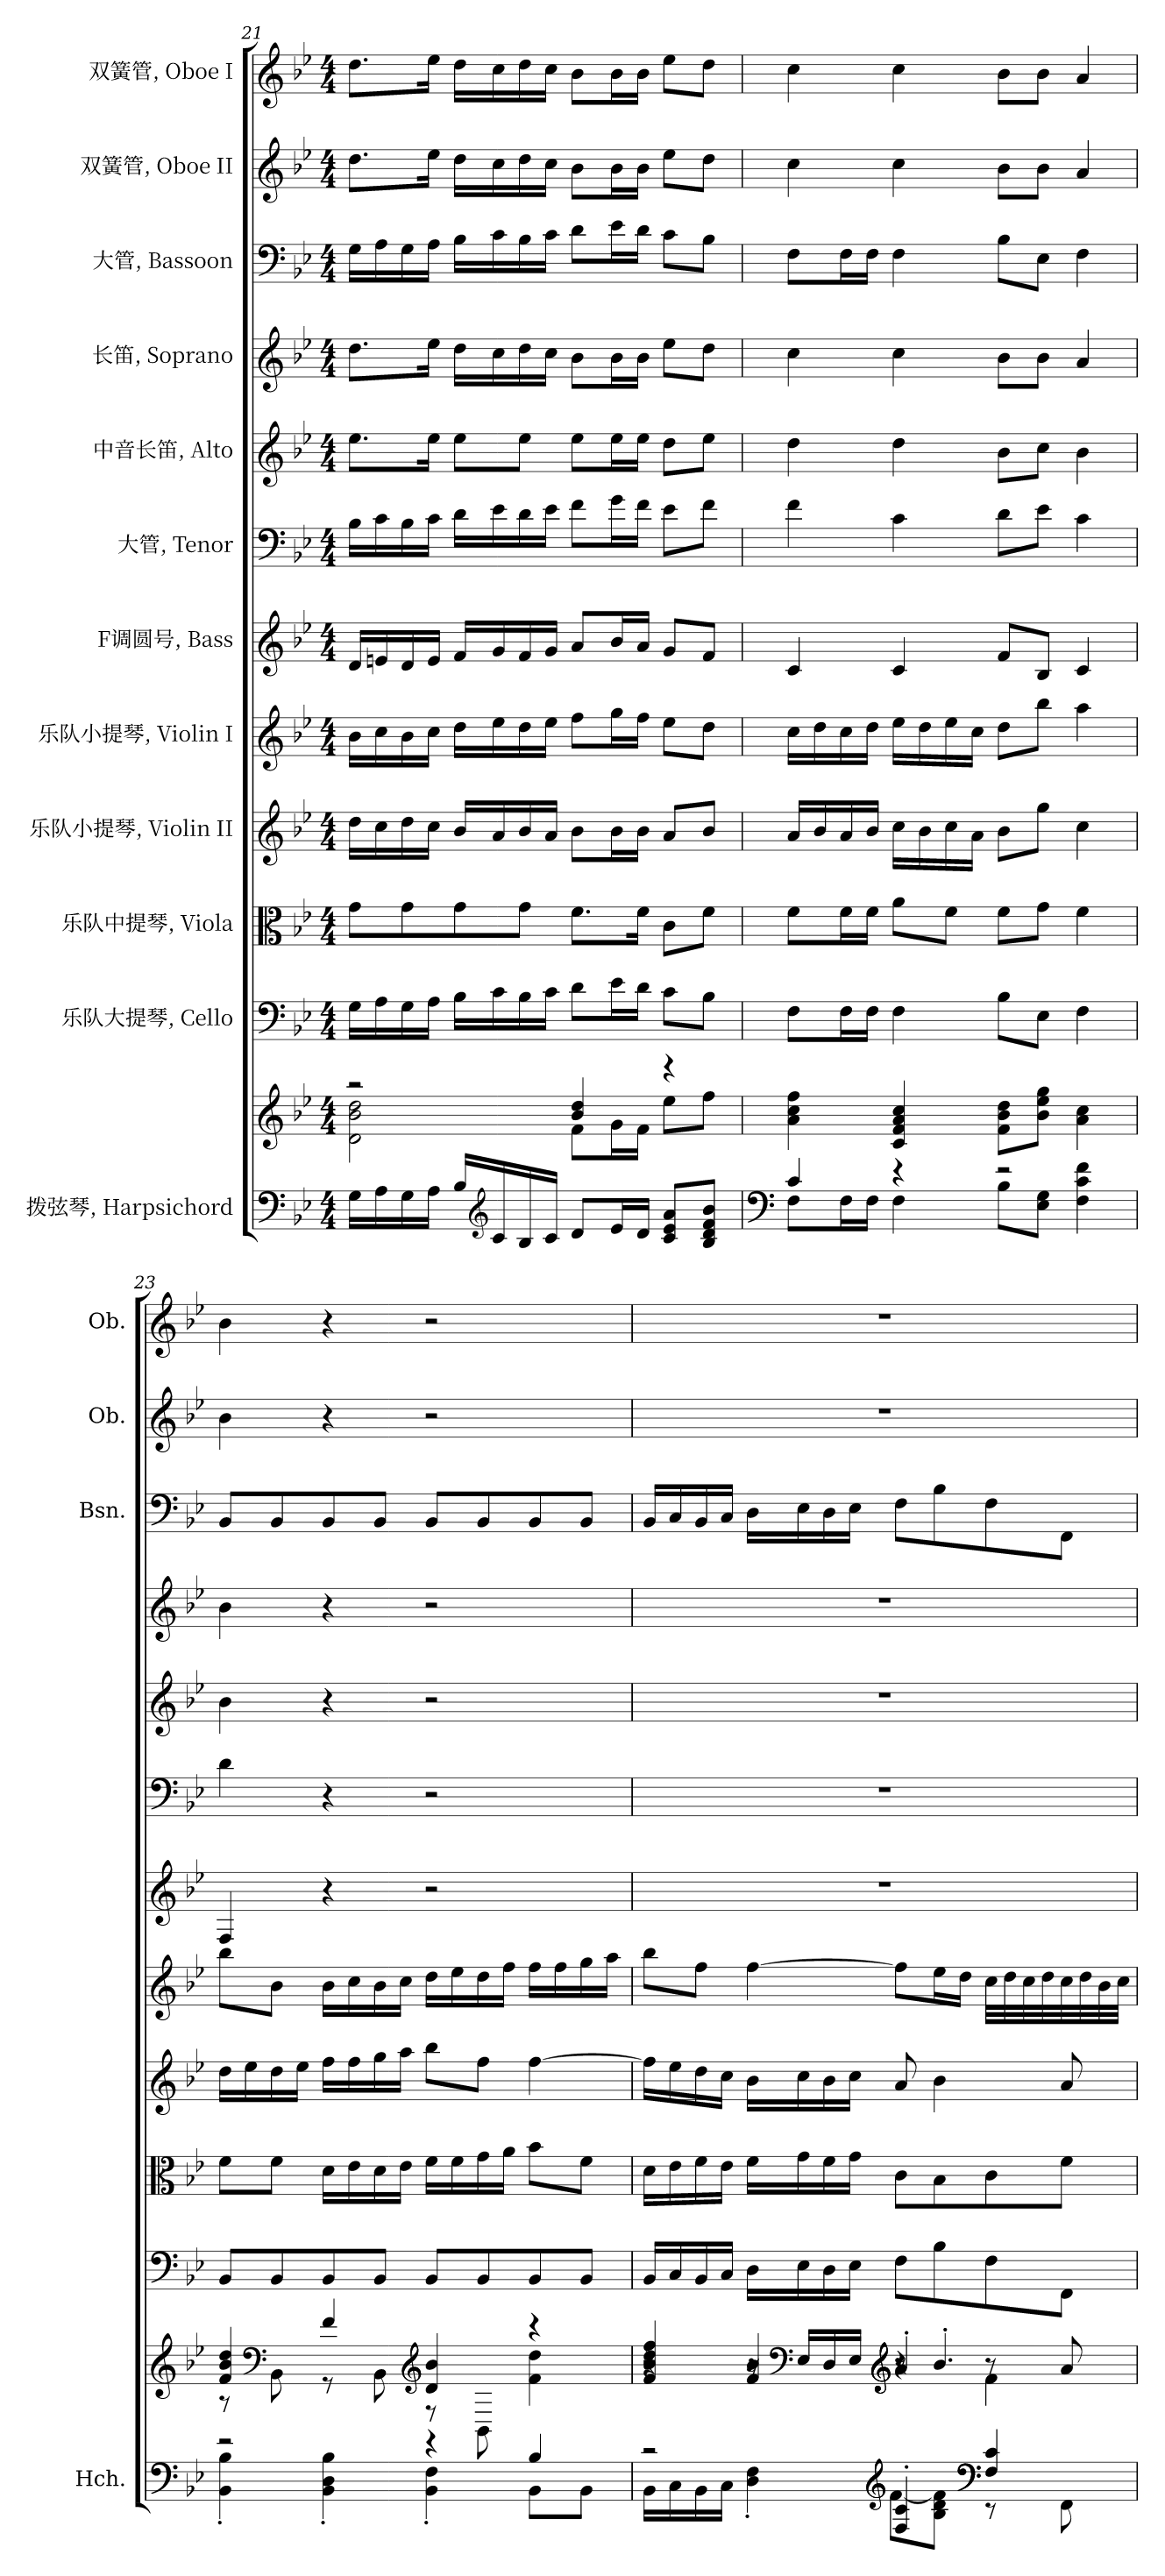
**kern	**kern	**kern	**kern	**kern	**kern	**kern	**kern	**kern	**kern	**kern	**kern	**kern
*part12	*part12	*part11	*part10	*part9	*part8	*part7	*part6	*part5	*part4	*part3	*part2	*part1
*staff13	*staff12	*staff11	*staff10	*staff9	*staff8	*staff7	*staff6	*staff5	*staff4	*staff3	*staff2	*staff1
*I"拨弦琴, Harpsichord	*	*I"乐队大提琴, Cello	*I"乐队中提琴, Viola	*I"乐队小提琴, Violin II	*I"乐队小提琴, Violin I	*I"F调圆号, Bass	*I"大管, Tenor	*I"中音长笛, Alto	*I"长笛, Soprano	*I"大管, Bassoon	*I"双簧管, Oboe II	*I"双簧管, Oboe I
*I'Hch.	*	*	*	*	*	*	*	*	*	*I'Bsn.	*I'Ob.	*I'Ob.
*clefF4	*clefG2	*clefF4	*clefC3	*clefG2	*clefG2	*clefG2	*clefF4	*clefG2	*clefG2	*clefF4	*clefG2	*clefG2
*	*	*	*	*	*	*ITrd4c7	*	*ITrd3c5	*	*	*	*
*k[b-e-]	*k[b-e-]	*k[b-e-]	*k[b-e-]	*k[b-e-]	*k[b-e-]	*k[b-e-a-]	*k[b-e-]	*k[b-]	*k[b-e-]	*k[b-e-]	*k[b-e-]	*k[b-e-]
*M4/4	*M4/4	*M4/4	*M4/4	*M4/4	*M4/4	*M4/4	*M4/4	*M4/4	*M4/4	*M4/4	*M4/4	*M4/4
=21	=21	=21	=21	=21	=21	=21	=21	=21	=21	=21	=21	=21
*	*^	*	*	*	*	*	*	*	*	*	*	*
16G\LL	2r	2d\ 2b-\ 2dd\	16G\LL	8g\L	16dd\LL	16b-\LL	16G/LL	16B-\LL	8.b-\L	8.dd\L	16G\LL	8.dd\L	8.dd\L
16A\	.	.	16A\	.	16cc\	16cc\	16An/	16c\	.	.	16A\	.	.
16G\	.	.	16G\	8g\	16dd\	16b-\	16G/	16B-\	.	.	16G\	.	.
16A\JJ	.	.	16A\JJ	.	16cc\JJ	16cc\JJ	16A/JJ	16c\JJ	16b-\Jk	16ee-\Jk	16A\JJ	16ee-\Jk	16ee-\Jk
16B-/LL	.	.	16B-\LL	8g\	16b-/LL	16dd\LL	16B-/LL	16d\LL	8b-\L	16dd\LL	16B-\LL	16dd\LL	16dd\LL
*clefG2	*	*	*	*	*	*	*	*	*	*	*	*	*
16c/	.	.	16c\	.	16a/	16ee-\	16c/	16e-\	.	16cc\	16c\	16cc\	16cc\
16B-/	.	.	16B-\	8g\J	16b-/	16dd\	16B-/	16d\	8b-\J	16dd\	16B-\	16dd\	16dd\
16c/JJ	.	.	16c\JJ	.	16a/JJ	16ee-\JJ	16c/JJ	16e-\JJ	.	16cc\JJ	16c\JJ	16cc\JJ	16cc\JJ
8d/L	4b-/ 4dd/	8f\L	8d\L	8.f\L	8b-\L	8ff\L	8d/L	8f\L	8b-\L	8b-\L	8d\L	8b-\L	8b-\L
16e-/L	.	16g\L	16e-\L	.	16b-\L	16gg\L	16e-/L	16g\L	16b-\L	16b-\L	16e-\L	16b-\L	16b-\L
16d/JJ	.	16f\JJ	16d\JJ	16f\Jk	16b-\JJ	16ff\JJ	16d/JJ	16f\JJ	16b-\JJ	16b-\JJ	16d\JJ	16b-\JJ	16b-\JJ
8c/ 8e-/ 8a/L	4r	8ee-\L	8c\L	8c\L	8a/L	8ee-\L	8c/L	8e-\L	8a\L	8ee-\L	8c\L	8ee-\L	8ee-\L
8B-/ 8d/ 8f/ 8b-/J	.	8ff\J	8B-\J	8f\J	8b-/J	8dd\J	8B-/J	8f\J	8b-\J	8dd\J	8B-\J	8dd\J	8dd\J
*	*v	*v	*	*	*	*	*	*	*	*	*	*	*
!!LO:PB:g=z
=22	=22	=22	=22	=22	=22	=22	=22	=22	=22	=22	=22	=22
*clefF4	*	*	*	*	*	*	*	*	*	*	*	*
*^	*	*	*	*	*	*	*	*	*	*	*	*
4c/	8F\L	4a\ 4cc\ 4ff\	8F\L	8f\L	16a/LL	16cc\LL	4F/	4f\	4a\	4cc\	8F\L	4cc\	4cc\
.	.	.	.	.	16b-/	16dd\	.	.	.	.	.	.	.
.	16F\L	.	16F\L	16f\L	16a/	16cc\	.	.	.	.	16F\L	.	.
.	16F\JJ	.	16F\JJ	16f\JJ	16b-/JJ	16dd\JJ	.	.	.	.	16F\JJ	.	.
4r	4F\	4c/ 4f/ 4a/ 4cc/	4F\	8a\L	16cc\LL	16ee-\LL	4F/	4c\	4a\	4cc\	4F\	4cc\	4cc\
.	.	.	.	.	16b-\	16dd\	.	.	.	.	.	.	.
.	.	.	.	8f\J	16cc\	16ee-\	.	.	.	.	.	.	.
.	.	.	.	.	16a\JJ	16cc\JJ	.	.	.	.	.	.	.
2r	8B-\L	8f\ 8b-\ 8dd\L	8B-\L	8f\L	8b-\L	8dd\L	8B-/L	8d\L	8f\L	8b-\L	8B-\L	8b-\L	8b-\L
.	8E-\ 8G\J	8b-\ 8ee-\ 8gg\J	8E-\J	8g\J	8gg\J	8bb-\J	8E-/J	8e-\J	8g\J	8b-\J	8E-\J	8b-\J	8b-\J
.	4F\ 4c\ 4f\	4a\ 4cc\	4F\	4f\	4cc\	4aa\	4F/	4c\	4f\	4a/	4F\	4a/	4a/
=23	=23	=23	=23	=23	=23	=23	=23	=23	=23	=23	=23	=23	=23
*	*	*^	*	*	*	*	*	*	*	*	*	*	*
2r	4BB-\' 4B-\'	4f/ 4b-/ 4dd/	8r	8BB-/L	8f\L	16dd\LL	8bb-\L	4BB-/	4d\	4f\	4b-\	8BB-/L	4b-\	4b-\
.	.	.	.	.	.	16ee-\	.	.	.	.	.	.	.	.
*	*	*clefF4	*	*	*	*	*	*	*	*	*	*	*	*
.	.	.	8BB-\	8BB-/	8f\J	16dd\	8b-\J	.	.	.	.	8BB-/	.	.
.	.	.	.	.	.	16ee-\JJ	.	.	.	.	.	.	.	.
.	4BB-\' 4D\' 4B-\'	4f/	8r	8BB-/	16d\LL	16ff\LL	16b-\LL	4r	4r	4r	4r	8BB-/	4r	4r
.	.	.	.	.	16e-\	16ff\	16cc\	.	.	.	.	.	.	.
.	.	.	8BB-\	8BB-/J	16d\	16gg\	16b-\	.	.	.	.	8BB-/J	.	.
.	.	.	.	.	16e-\JJ	16aa\JJ	16cc\JJ	.	.	.	.	.	.	.
*	*	*clefG2	*	*	*	*	*	*	*	*	*	*	*	*
4r	4BB-\' 4F\'	4d/ 4b-/	8r	8BB-/L	16f\LL	8bb-\L	16dd\LL	2r	2r	2r	2r	8BB-/L	2r	2r
.	.	.	.	.	16f\	.	16ee-\	.	.	.	.	.	.	.
.	.	.	8BB-\	8BB-/	16g\	8ff\J	16dd\	.	.	.	.	8BB-/	.	.
.	.	.	.	.	16a\JJ	.	16ff\JJ	.	.	.	.	.	.	.
4B-/	8BB-\L	4r	4f\ 4dd\	8BB-/	8b-\L	[4ff\	16ff\LL	.	.	.	.	8BB-/	.	.
.	.	.	.	.	.	.	16ff\	.	.	.	.	.	.	.
.	8BB-\J	.	.	8BB-/J	8f\J	.	16gg\	.	.	.	.	8BB-/J	.	.
.	.	.	.	.	.	.	16aa\JJ	.	.	.	.	.	.	.
!!LO:PB:g=z
=24	=24	=24	=24	=24	=24	=24	=24	=24	=24	=24	=24	=24	=24	=24
*	*	*	*^	*	*	*	*	*	*	*	*	*	*	*
2r	16BB-\LL	4r	2r	4f/ 4b-/ 4dd/ 4ff/	16BB-/LL	16d\LL	16ff\LL]	8bb-\L	1r	1r	1r	1r	16BB-/LL	1r	1r
.	16C\	.	.	.	16C/	16e-\	16ee-\	.	.	.	.	.	16C/	.	.
.	16BB-\	.	.	.	16BB-/	16f\	16dd\	8ff\J	.	.	.	.	16BB-/	.	.
.	16C\JJ	.	.	.	16C/JJ	16e-\JJ	16cc\JJ	.	.	.	.	.	16C/JJ	.	.
.	4D\' 4F\'	4f/ 4b-/	.	16r	16D\LL	16f\LL	16b-\LL	[4ff\	.	.	.	.	16D\LL	.	.
*	*	*clefF4	*	*	*	*	*	*	*	*	*	*	*	*	*
.	.	.	.	16E-/LL	16E-\	16g\	16cc\	.	.	.	.	.	16E-\	.	.
.	.	.	.	16D/	16D\	16f\	16b-\	.	.	.	.	.	16D\	.	.
.	.	.	.	16E-/JJ	16E-\JJ	16g\JJ	16cc\JJ	.	.	.	.	.	16E-\JJ	.	.
*clefG2	*	*clefG2	*	*	*	*	*	*	*	*	*	*	*	*	*
4F/' 4c/'	[8f\L	8r	4r	4a'/	8F\L	8c\L	8a/	8ff\L]	.	.	.	.	8F\L	.	.
.	8B-\ 8d\ 8f\]J	4.b-'/	.	.	8B-\	8B-\	4b-\	16ee-\L	.	.	.	.	8B-\	.	.
.	.	.	.	.	.	.	.	16dd\JJ	.	.	.	.	.	.	.
*clefF4	*	*	*	*	*	*	*	*	*	*	*	*	*	*	*
4F/ 4c/	8r	.	4f\	8r	8F\	8c\	.	32cc\LLL	.	.	.	.	8F\	.	.
.	.	.	.	.	.	.	.	32dd\	.	.	.	.	.	.	.
.	.	.	.	.	.	.	.	32cc\	.	.	.	.	.	.	.
.	.	.	.	.	.	.	.	32dd\	.	.	.	.	.	.	.
.	8FF\	.	.	8a/	8FF\J	8f\J	8a/	32cc\	.	.	.	.	8FF\J	.	.
.	.	.	.	.	.	.	.	32dd\	.	.	.	.	.	.	.
.	.	.	.	.	.	.	.	32b-\	.	.	.	.	.	.	.
.	.	.	.	.	.	.	.	32cc\JJJ	.	.	.	.	.	.	.
*v	*v	*	*	*	*	*	*	*	*	*	*	*	*	*	*
*	*v	*v	*v	*	*	*	*	*	*	*	*	*	*	*
=	=	=	=	=	=	=	=	=	=	=	=	=
*-	*-	*-	*-	*-	*-	*-	*-	*-	*-	*-	*-	*-
